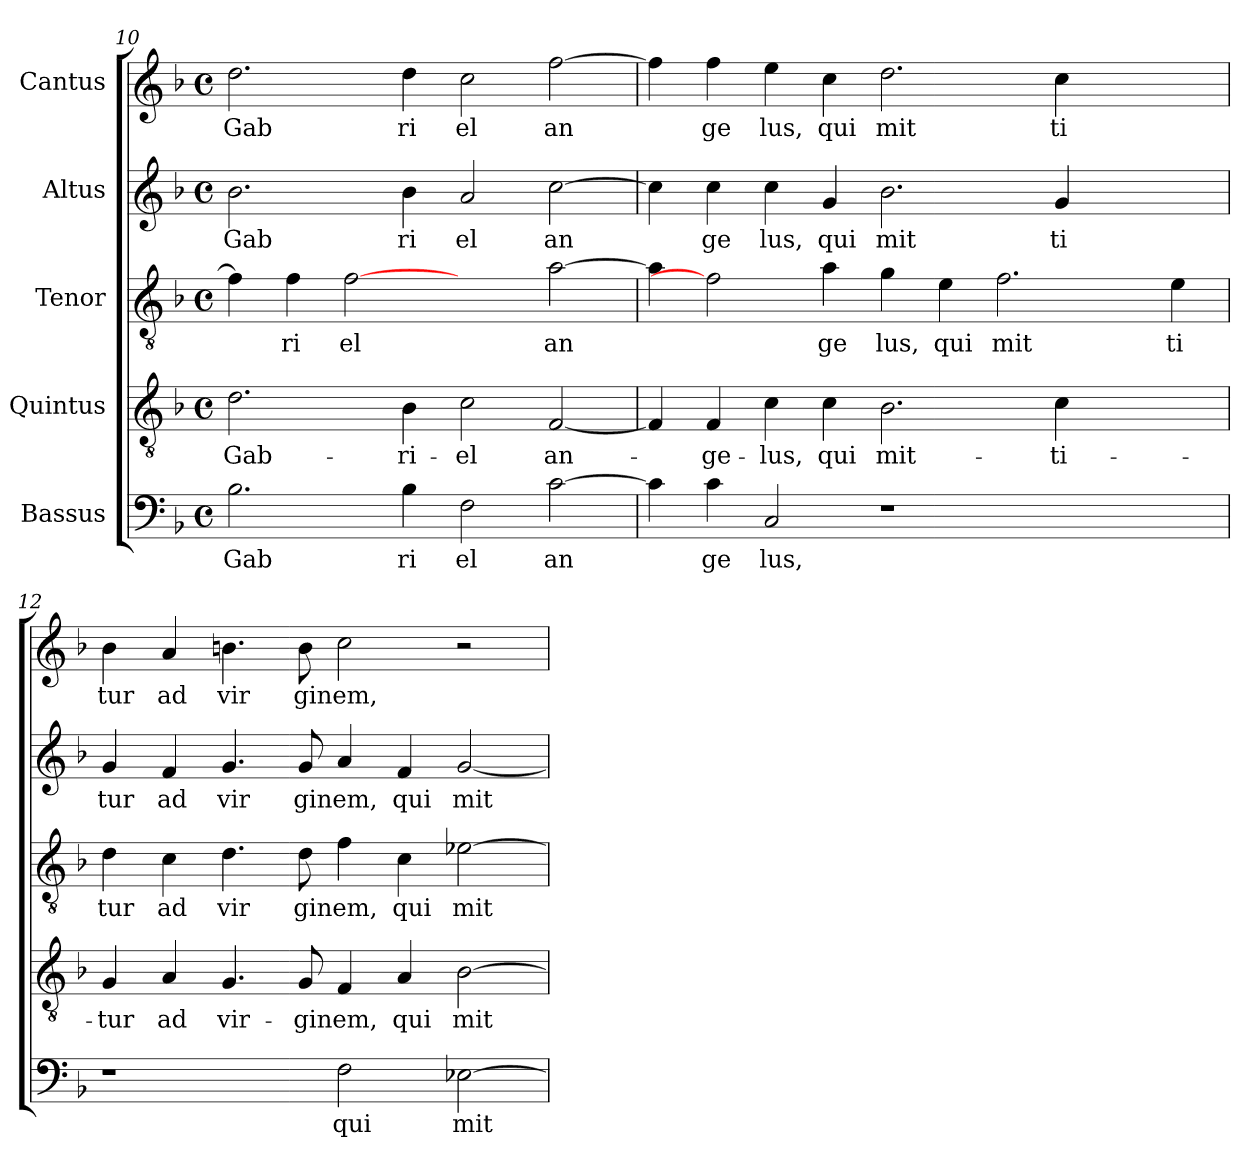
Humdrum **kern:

**kern	**text	**kern	**text	**kern	**text	**kern	**text	**kern	**text
*part5	*part5	*part4	*part4	*part3	*part3	*part2	*part2	*part1	*part1
*staff5	*staff5	*staff4	*staff4	*staff3	*staff3	*staff2	*staff2	*staff1	*staff1
*I"Bassus	*	*I"Quintus	*	*I"Tenor	*	*I"Altus	*	*I"Cantus	*
*clefF4	*	*clefGv2	*	*clefGv2	*	*clefG2	*	*clefG2	*
*k[b-]	*	*k[b-]	*	*k[b-]	*	*k[b-]	*	*k[b-]	*
*F:	*	*F:	*	*F:	*	*F:	*	*F:	*
*M4/4	*	*M4/4	*	*M4/4	*	*M4/4	*	*M4/4	*
*met(c)	*	*met(c)	*	*met(c)	*	*met(c)	*	*met(c)	*
=10	=10	=10	=10	=10	=10	=10	=10	=10	=10
!	!LO:LY:b:cj	!	!LO:LY:b:cj	!	!	!	!LO:LY:b:cj	!	!LO:LY:b:cj
2.B-\	Gab	2.d\	Gab-	4f\]	.	2.b-\	Gab	2.dd\	Gab
!	!	!	!	!	!LO:LY:b:cj	!	!	!	!
.	.	.	.	4f\	ri	.	.	.	.
!	!	!	!	!	!LO:LY:b:cj	!	!	!	!
.	.	.	.	[2f	el	.	.	.	.
!	!LO:LY:b:cj	!	!LO:LY:b:cj	!	!	!	!LO:LY:b:cj	!	!LO:LY:b:cj
4B-\	ri	4B-\	-ri-	.	.	4b-\	ri	4dd\	ri
!	!LO:LY:b:cj	!	!LO:LY:b:cj	!	!	!	!LO:LY:b:cj	!	!LO:LY:b:cj
2F\	el	2c\	-el	2ryy	.	2a/	el	2cc\	el
!	!LO:LY:b:cj	!	!LO:LY:b:cj	!	!LO:LY:b:cj	!	!LO:LY:b:cj	!	!LO:LY:b:cj
[>2c\	an	[<2F/	an-	[>2a\	an	[>2cc\	an	[>2ff\	an
=11	=11	=11	=11	=11	=11	=11	=11	=11	=11
4c\]	.	4F/]	.	4a\]	.	4cc\]	.	4ff\]	.
!	!LO:LY:b:cj	!	!LO:LY:b:cj	!	!	!	!LO:LY:b:cj	!	!LO:LY:b:cj
4c\	ge	4F/	-ge-	2f]	.	4cc\	ge	4ff\	ge
!	!LO:LY:b:cj	!	!LO:LY:b:cj	!	!	!	!LO:LY:b:cj	!	!LO:LY:b:cj
2C/	lus,	4c\	-lus,	.	.	4cc\	lus,	4ee\	lus,
!	!	!	!LO:LY:b:cj	!	!LO:LY:b:cj	!	!LO:LY:b:cj	!	!LO:LY:b:cj
.	.	4c\	qui	4a\	ge	4g/	qui	4cc\	qui
!	!	!	!LO:LY:b:cj	!	!LO:LY:b:cj	!	!LO:LY:b:cj	!	!LO:LY:b:cj
1r	.	2.B-\	mit-	4g\	lus,	2.b-\	mit	2.dd\	mit
!	!	!	!	!	!LO:LY:b:cj	!	!	!	!
.	.	.	.	4e\	qui	.	.	.	.
!	!	!	!	!	!LO:LY:b:cj	!	!	!	!
.	.	.	.	2.f\	mit	.	.	.	.
!	!	!	!LO:LY:b:cj	!	!	!	!LO:LY:b:cj	!	!LO:LY:b:cj
.	.	4c\	-ti-	.	.	4g/	ti	4cc\	ti
2ryy	.	2ryy	.	.	.	2ryy	.	2ryy	.
!	!	!	!	!	!LO:LY:b:cj	!	!	!	!
.	.	.	.	4e\	ti	.	.	.	.
=12	=12	=12	=12	=12	=12	=12	=12	=12	=12
!	!	!	!LO:LY:b:cj	!	!LO:LY:b:cj	!	!LO:LY:b:cj	!	!LO:LY:b:cj
1r	.	4G/	-tur	4d\	tur	4g/	tur	4b-\	tur
!	!	!	!LO:LY:b:cj	!	!LO:LY:b:cj	!	!LO:LY:b:cj	!	!LO:LY:b:cj
.	.	4A/	ad	4c\	ad	4f/	ad	4a/	ad
!	!	!	!LO:LY:b:cj	!	!LO:LY:b:cj	!	!LO:LY:b:cj	!	!LO:LY:b:cj
.	.	4.G/	vir-	4.d\	vir	4.g/	vir	4.bn\	vir
!	!	!	!LO:LY:b	!	!LO:LY:b	!	!LO:LY:b	!	!LO:LY:b
.	.	8G/	-ginem,	8d\	ginem,	8g/	ginem,	8b\	ginem,
!	!LO:LY:b:cj	!	!	!	!	!	!	!	!
2F\	qui	4F/	.	4f\	.	4a/	.	2cc\	.
!	!	!	!LO:LY:b:cj	!	!LO:LY:b:cj	!	!LO:LY:b:cj	!	!
.	.	4A/	qui	4c\	qui	4f/	qui	.	.
!	!LO:LY:b	!	!LO:LY:b	!	!LO:LY:b	!	!LO:LY:b	!	!
[<2E-X\	mit	[>2B-\	mit-	[>2e-X\	mit	[>2g/	mit	2r	.
=	=	=	=	=	=	=	=	=	=
*-	*-	*-	*-	*-	*-	*-	*-	*-	*-
